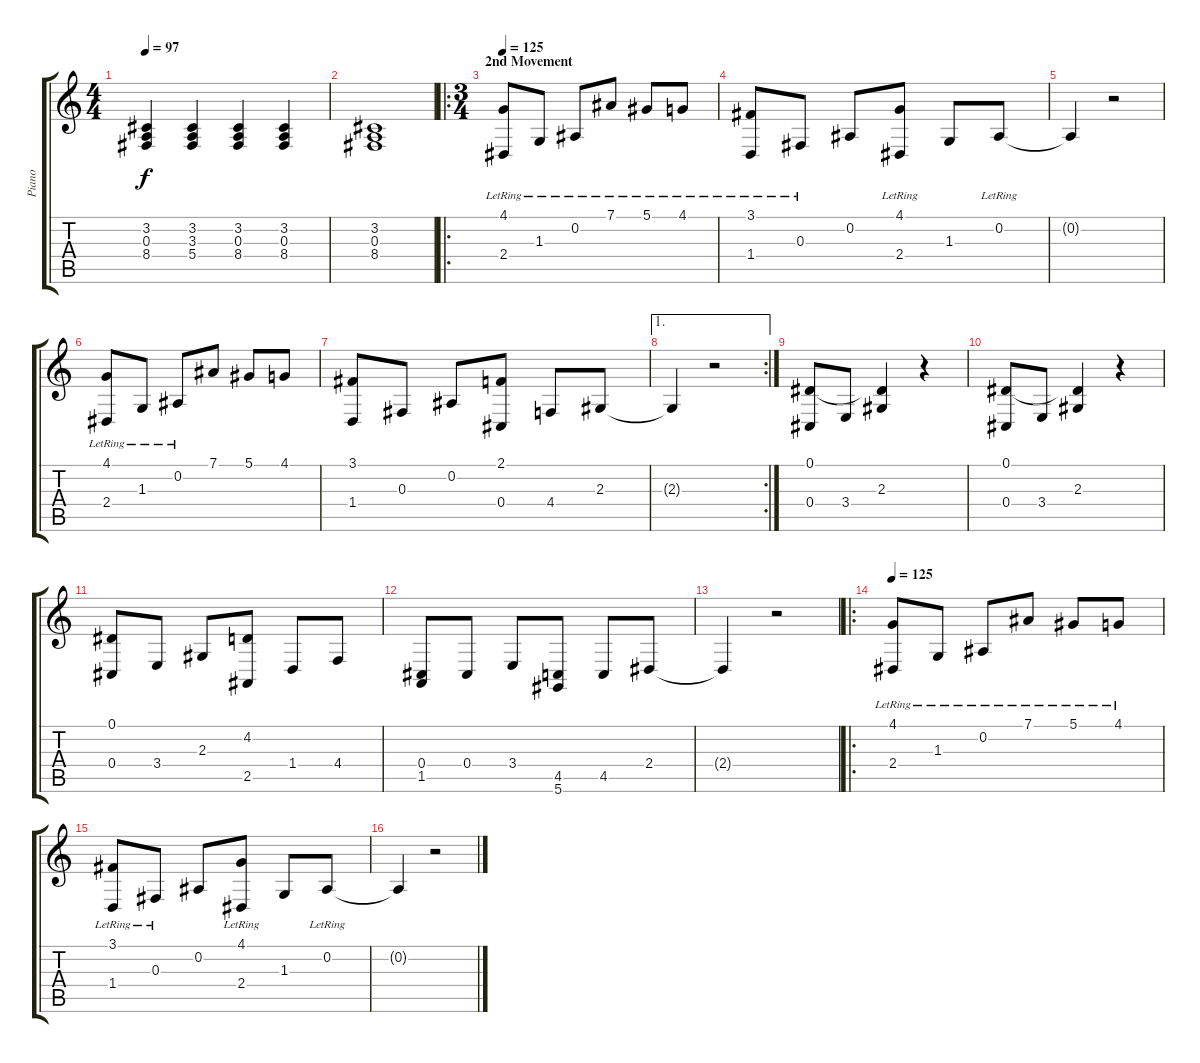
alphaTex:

\track ("Piano" "Piano") {instrument acousticgrandpiano}
\staff {score tabs}
\tuning (Eb4 Bb3 Gb3 Db3 Ab2 Eb2) {hide}
\ts (4 4)
\tempo 97
\clef g2
\ks c
(3.2 0.3 8.4).4{dy f} (3.2 3.3 5.4).4 (3.2 0.3 8.4).4 (3.2 0.3 8.4).4 |
(3.2 0.3 8.4).1 |
\ro
\ts (3 4)
\section ("" "2nd Movement")
\tempo 125
(4.1{lr} 2.4{lr}).8 1.3{lr}.8 0.2{lr}.8 7.1{lr}.8 5.1{lr}.8 4.1{lr}.8 |
(3.1{lr} 1.4{lr}).8 0.3{lr}.8 0.2.8 (4.1{lr} 2.4{lr}).8 1.3.8 0.2{lr}.8 |
0.2{t}.4 r.2 |
(4.1 2.4{lr}).8 1.3{lr}.8 0.2{lr}.8 7.1.8 5.1.8 4.1.8 |
(3.1 1.4).8 0.3.8 0.2.8 (2.1 0.4).8 4.4.8 2.3.8 |
\ae 1
\rc 2
2.3{t}.4 r.2 |
(0.1 0.4).8 3.4.8 (0.1{t} 2.3).4 r.4 |
(0.1 0.4).8 3.4.8 (0.1{t} 2.3).4 r.4 |
(0.1 0.4).8 3.4.8 2.3.8 (4.2 2.5).8 1.4.8 4.4.8 |
(0.4 1.5).8 0.4.8 3.4.8 (4.5 5.6).8 4.5.8 2.4.8 |
2.4{t}.4 r.2 |
\ro
\tempo 125
(4.1{lr} 2.4{lr}).8 1.3{lr}.8 0.2{lr}.8 7.1{lr}.8 5.1{lr}.8 4.1{lr}.8 |
(3.1{lr} 1.4{lr}).8 0.3{lr}.8 0.2.8 (4.1{lr} 2.4{lr}).8 1.3.8 0.2{lr}.8 |
0.2{t}.4 r.2
